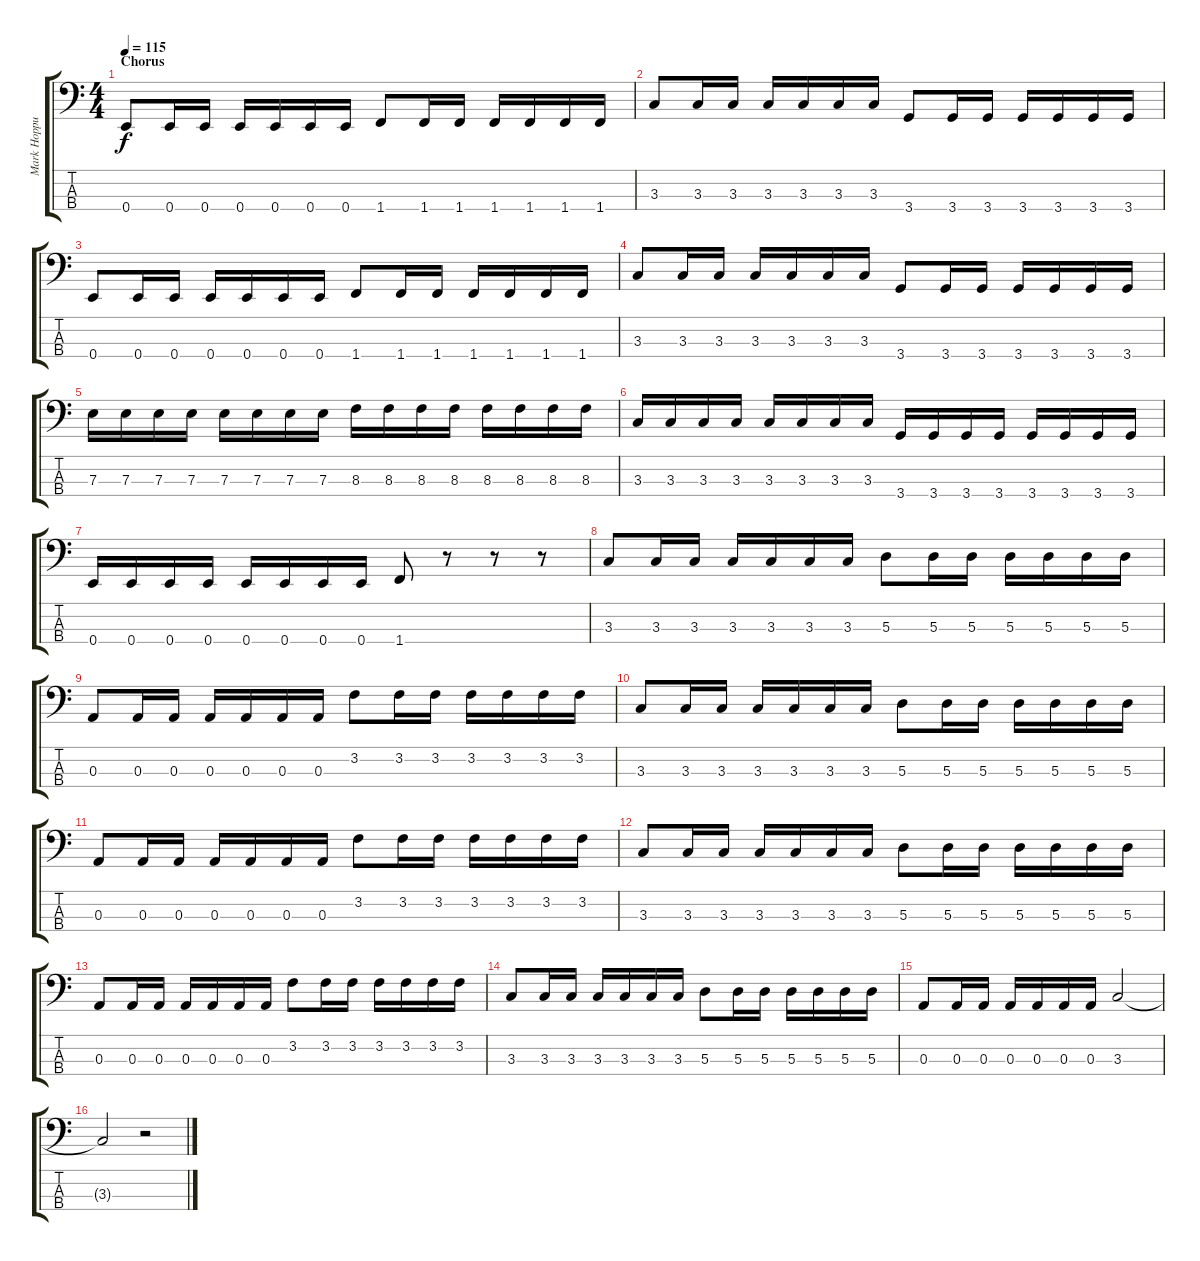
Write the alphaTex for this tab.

\track ("Mark Hoppus (Bass)" "Mark Hoppu") {instrument electricbasspick}
\staff {score tabs}
\tuning (G2 D2 A1 E1) {hide}
\ts (4 4)
\section ("" "Chorus")
\tempo 115
\clef f4
\ks c
0.4.8{dy f} 0.4.16 0.4.16 0.4.16 0.4.16 0.4.16 0.4.16 1.4.8 1.4.16 1.4.16 1.4.16 1.4.16 1.4.16 1.4.16 |
3.3.8 3.3.16 3.3.16 3.3.16 3.3.16 3.3.16 3.3.16 3.4.8 3.4.16 3.4.16 3.4.16 3.4.16 3.4.16 3.4.16 |
0.4.8 0.4.16 0.4.16 0.4.16 0.4.16 0.4.16 0.4.16 1.4.8 1.4.16 1.4.16 1.4.16 1.4.16 1.4.16 1.4.16 |
3.3.8 3.3.16 3.3.16 3.3.16 3.3.16 3.3.16 3.3.16 3.4.8 3.4.16 3.4.16 3.4.16 3.4.16 3.4.16 3.4.16 |
7.3.16 7.3.16 7.3.16 7.3.16 7.3.16 7.3.16 7.3.16 7.3.16 8.3.16 8.3.16 8.3.16 8.3.16 8.3.16 8.3.16 8.3.16 8.3.16 |
3.3.16 3.3.16 3.3.16 3.3.16 3.3.16 3.3.16 3.3.16 3.3.16 3.4.16 3.4.16 3.4.16 3.4.16 3.4.16 3.4.16 3.4.16 3.4.16 |
0.4.16 0.4.16 0.4.16 0.4.16 0.4.16 0.4.16 0.4.16 0.4.16 1.4.8 r.8 r.8 r.8 |
3.3.8 3.3.16 3.3.16 3.3.16 3.3.16 3.3.16 3.3.16 5.3.8 5.3.16 5.3.16 5.3.16 5.3.16 5.3.16 5.3.16 |
0.3.8 0.3.16 0.3.16 0.3.16 0.3.16 0.3.16 0.3.16 3.2.8 3.2.16 3.2.16 3.2.16 3.2.16 3.2.16 3.2.16 |
3.3.8 3.3.16 3.3.16 3.3.16 3.3.16 3.3.16 3.3.16 5.3.8 5.3.16 5.3.16 5.3.16 5.3.16 5.3.16 5.3.16 |
0.3.8 0.3.16 0.3.16 0.3.16 0.3.16 0.3.16 0.3.16 3.2.8 3.2.16 3.2.16 3.2.16 3.2.16 3.2.16 3.2.16 |
3.3.8 3.3.16 3.3.16 3.3.16 3.3.16 3.3.16 3.3.16 5.3.8 5.3.16 5.3.16 5.3.16 5.3.16 5.3.16 5.3.16 |
0.3.8 0.3.16 0.3.16 0.3.16 0.3.16 0.3.16 0.3.16 3.2.8 3.2.16 3.2.16 3.2.16 3.2.16 3.2.16 3.2.16 |
3.3.8 3.3.16 3.3.16 3.3.16 3.3.16 3.3.16 3.3.16 5.3.8 5.3.16 5.3.16 5.3.16 5.3.16 5.3.16 5.3.16 |
0.3.8 0.3.16 0.3.16 0.3.16 0.3.16 0.3.16 0.3.16 3.3.2 |
3.3{t}.2 r.2
